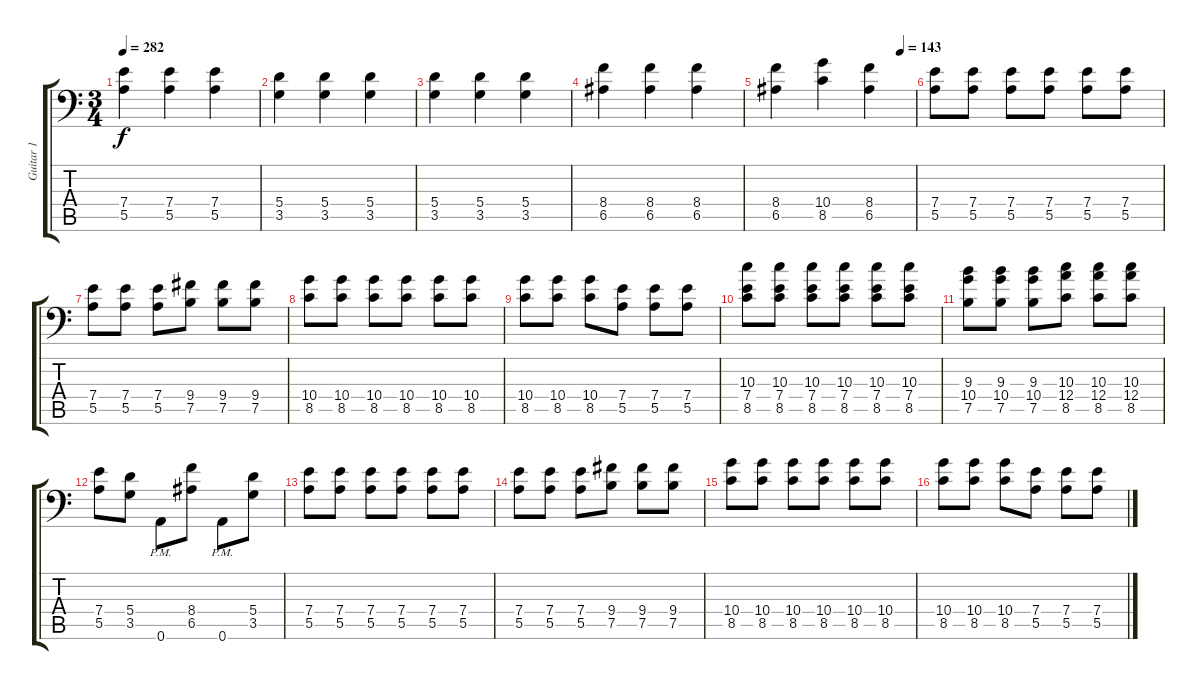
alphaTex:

\track ("Guitar 1" "Guitar 1") {instrument electricguitarjazz}
\staff {score tabs}
\tuning (B3 Gb3 D3 A2 E2 A1) {hide}
\ts (3 4)
\tempo 282
\clef f4
\ks c
(7.4 5.5).4{dy f} (7.4 5.5).4 (7.4 5.5).4 |
(5.4 3.5).4 (5.4 3.5).4 (5.4 3.5).4 |
(5.4 3.5).4 (5.4 3.5).4 (5.4 3.5).4 |
(8.4 6.5).4 (8.4 6.5).4 (8.4 6.5).4 |
\tempo (143 0.8958333333333334)
(8.4 6.5).4 (10.4 8.5).4 (8.4 6.5).4 |
(7.4 5.5).8{balance 8 instrument distortionguitar} (7.4 5.5).8 (7.4 5.5).8 (7.4 5.5).8 (7.4 5.5).8 (7.4 5.5).8 |
(7.4 5.5).8 (7.4 5.5).8 (7.4 5.5).8 (9.4 7.5).8 (9.4 7.5).8 (9.4 7.5).8 |
(10.4 8.5).8 (10.4 8.5).8 (10.4 8.5).8 (10.4 8.5).8 (10.4 8.5).8 (10.4 8.5).8 |
(10.4 8.5).8 (10.4 8.5).8 (10.4 8.5).8 (7.4 5.5).8 (7.4 5.5).8 (7.4 5.5).8 |
(10.3 7.4 8.5).8 (10.3 7.4 8.5).8 (10.3 7.4 8.5).8 (10.3 7.4 8.5).8 (10.3 7.4 8.5).8 (10.3 7.4 8.5).8 |
(9.3 10.4 7.5).8 (9.3 10.4 7.5).8 (9.3 10.4 7.5).8 (10.3 12.4 8.5).8 (10.3 12.4 8.5).8 (10.3 12.4 8.5).8 |
(7.4 5.5).8 (5.4 3.5).8 0.6{pm}.8 (8.4 6.5).8 0.6{pm}.8 (5.4 3.5).8 |
(7.4 5.5).8 (7.4 5.5).8 (7.4 5.5).8 (7.4 5.5).8 (7.4 5.5).8 (7.4 5.5).8 |
(7.4 5.5).8 (7.4 5.5).8 (7.4 5.5).8 (9.4 7.5).8 (9.4 7.5).8 (9.4 7.5).8 |
(10.4 8.5).8 (10.4 8.5).8 (10.4 8.5).8 (10.4 8.5).8 (10.4 8.5).8 (10.4 8.5).8 |
(10.4 8.5).8 (10.4 8.5).8 (10.4 8.5).8 (7.4 5.5).8 (7.4 5.5).8 (7.4 5.5).8
